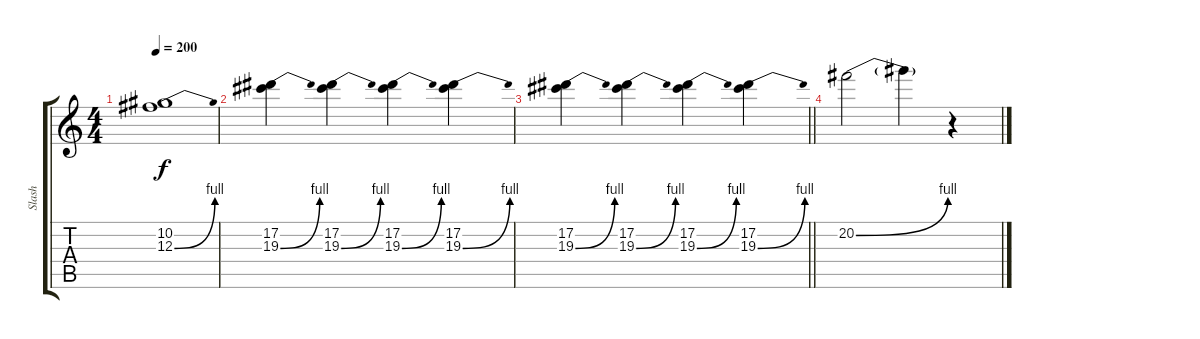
\track ("Slash" "Slash") {instrument distortionguitar}
\staff {score tabs}
\tuning (Eb4 Bb3 Gb3 Db3 Ab2 Eb2) {hide}
\ts (4 4)
\tempo 200
\clef g2
\ks c
(10.2 12.3{be (bend 0 0 60 4)}).1{dy f} |
(17.2 19.3{be (bend 0 0 60 4)}).4 (17.2 19.3{be (bend 0 0 60 4)}).4 (17.2 19.3{be (bend 0 0 60 4)}).4 (17.2 19.3{be (bend 0 0 60 4)}).4 |
\barLineRight lightlight
(17.2 19.3{be (bend 0 0 60 4)}).4 (17.2 19.3{be (bend 0 0 60 4)}).4 (17.2 19.3{be (bend 0 0 60 4)}).4 (17.2 19.3{be (bend 0 0 60 4)}).4 |
20.2{be (bend 0 0 60 4)}.2 20.2{t}.4 r.4
